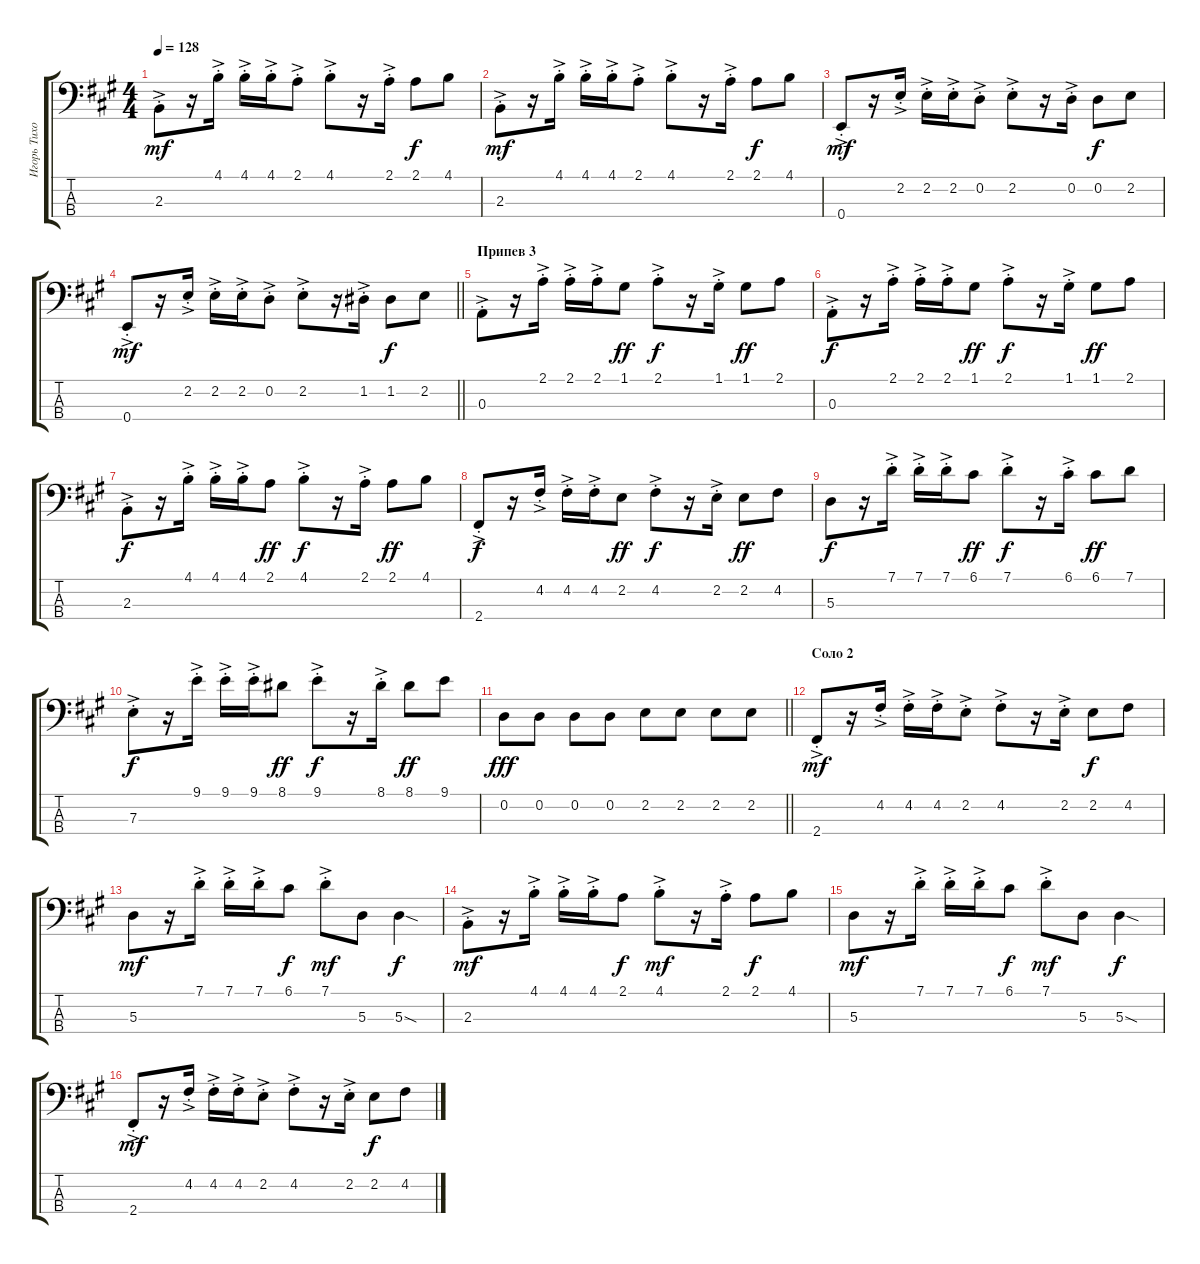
\track ("Игорь Тихомиров" "Игорь Тихо") {instrument electricbassfinger}
\staff {score tabs}
\tuning (G2 D2 A1 E1) {hide}
\ts (4 4)
\tempo 128
\clef f4
\ks f#minor
2.3{ac st}.8{dy mf} r.16 4.1{ac st}.16 4.1{ac st}.16 4.1{ac st}.16 2.1{ac st}.8 4.1{ac st}.8 r.16 2.1{ac st}.16 2.1.8{dy f} 4.1.8 |
2.3{ac st}.8{dy mf} r.16 4.1{ac st}.16 4.1{ac st}.16 4.1{ac st}.16 2.1{ac st}.8 4.1{ac st}.8 r.16 2.1{ac st}.16 2.1.8{dy f} 4.1.8 |
0.4{ac st}.8{dy mf} r.16 2.2{ac st}.16 2.2{ac st}.16 2.2{ac st}.16 0.2{ac st}.8 2.2{ac st}.8 r.16 0.2{ac st}.16 0.2.8{dy f} 2.2.8 |
\barLineRight lightlight
0.4{ac st}.8{dy mf} r.16 2.2{ac st}.16 2.2{ac st}.16 2.2{ac st}.16 0.2{ac st}.8 2.2{ac st}.8 r.16 1.2{ac st}.16 1.2.8{dy f} 2.2.8 |
\section ("" "Припев 3")
0.3{ac st}.8 r.16 2.1{ac st}.16 2.1{ac st}.16 2.1{ac st}.16 1.1.8{dy ff} 2.1{ac st}.8{dy f} r.16 1.1{ac st}.16 1.1.8{dy ff} 2.1.8 |
0.3{ac st}.8{dy f} r.16 2.1{ac st}.16 2.1{ac st}.16 2.1{ac st}.16 1.1.8{dy ff} 2.1{ac st}.8{dy f} r.16 1.1{ac st}.16 1.1.8{dy ff} 2.1.8 |
2.3{ac st}.8{dy f} r.16 4.1{ac st}.16 4.1{ac st}.16 4.1{ac st}.16 2.1.8{dy ff} 4.1{ac st}.8{dy f} r.16 2.1{ac st}.16 2.1.8{dy ff} 4.1.8 |
2.4{ac st}.8{dy f} r.16 4.2{ac st}.16 4.2{ac st}.16 4.2{ac st}.16 2.2.8{dy ff} 4.2{ac st}.8{dy f} r.16 2.2{ac st}.16 2.2.8{dy ff} 4.2.8 |
5.3.8{dy f} r.16 7.1{ac st}.16 7.1{ac st}.16 7.1{ac st}.16 6.1.8{dy ff} 7.1{ac st}.8{dy f} r.16 6.1{ac st}.16 6.1.8{dy ff} 7.1.8 |
7.3{ac st}.8{dy f} r.16 9.1{ac st}.16 9.1{ac st}.16 9.1{ac st}.16 8.1.8{dy ff} 9.1{ac st}.8{dy f} r.16 8.1{ac st}.16 8.1.8{dy ff} 9.1.8 |
\barLineRight lightlight
0.2.8{dy fff} 0.2.8 0.2.8 0.2.8 2.2.8 2.2.8 2.2.8 2.2.8 |
\section ("" "Соло 2")
2.4{ac st}.8{dy mf} r.16 4.2{ac st}.16 4.2{ac st}.16 4.2{ac st}.16 2.2{ac st}.8 4.2{ac st}.8 r.16 2.2{ac st}.16 2.2.8{dy f} 4.2.8 |
5.3.8{dy mf} r.16 7.1{ac st}.16 7.1{ac st}.16 7.1{ac st}.16 6.1.8{dy f} 7.1{ac st}.8{dy mf} 5.3.8 5.3{sod}.4{dy f} |
2.3{ac st}.8{dy mf} r.16 4.1{ac st}.16 4.1{ac st}.16 4.1{ac st}.16 2.1.8{dy f} 4.1{ac st}.8{dy mf} r.16 2.1{ac st}.16 2.1.8{dy f} 4.1.8 |
5.3.8{dy mf} r.16 7.1{ac st}.16 7.1{ac st}.16 7.1{ac st}.16 6.1.8{dy f} 7.1{ac st}.8{dy mf} 5.3.8 5.3{sod}.4{dy f} |
2.4{ac st}.8{dy mf} r.16 4.2{ac st}.16 4.2{ac st}.16 4.2{ac st}.16 2.2{ac st}.8 4.2{ac st}.8 r.16 2.2{ac st}.16 2.2.8{dy f} 4.2.8
